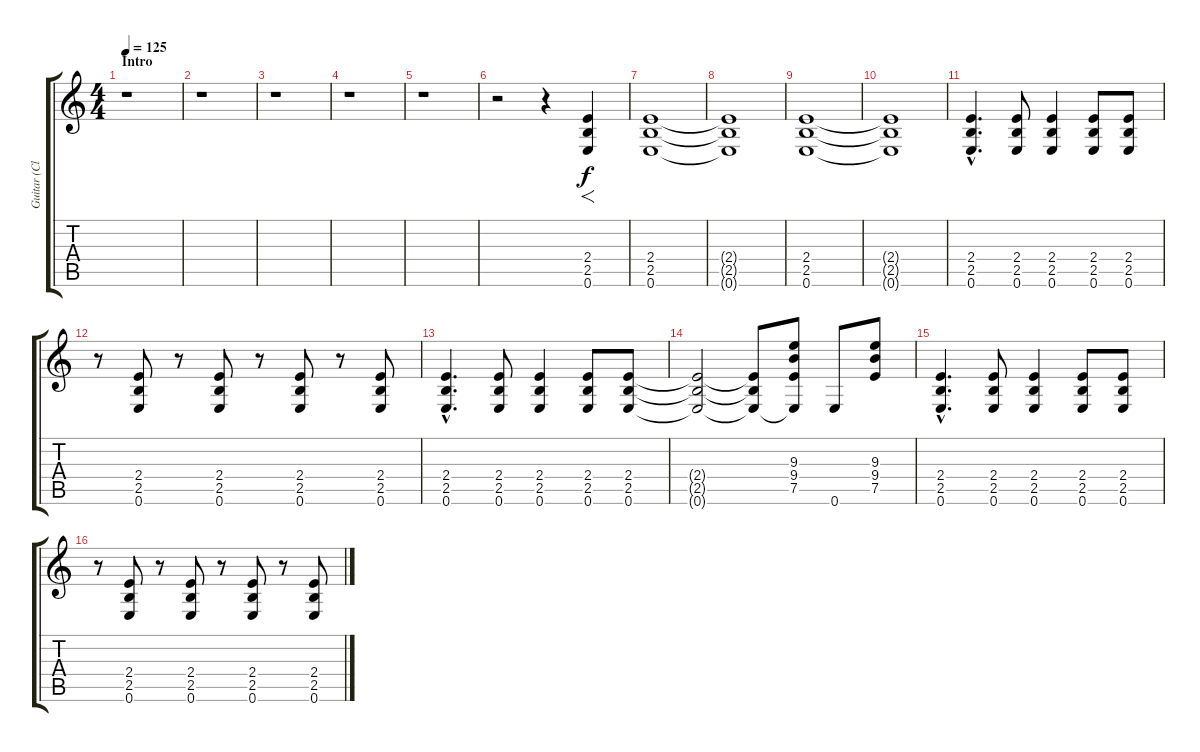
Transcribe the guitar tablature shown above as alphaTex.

\track ("Guitar (Clean + Distortion)" "Guitar (Cl") {instrument distortionguitar}
\staff {score tabs}
\tuning (E4 B3 G3 D3 A2 E2) {hide}
\ts (4 4)
\section ("" "Intro")
\tempo 125
\clef g2
\ks c
r.1{dy f instrument distortionguitar} |
r.1 |
r.1 |
r.1 |
r.1 |
r.2 r.4 (2.4 2.5 0.6).4{f volume 14 instrument electricguitarclean} |
(2.4 2.5 0.6).1 |
(2.4{t} 2.5{t} 0.6{t}).1 |
(2.4 2.5 0.6).1 |
(2.4{t} 2.5{t} 0.6{t}).1 |
(2.4{hac} 2.5{hac} 0.6{hac}).4{d volume 11 instrument distortionguitar} (2.4 2.5 0.6).8 (2.4 2.5 0.6).4 (2.4 2.5 0.6).8 (2.4 2.5 0.6).8 |
r.8 (2.4 2.5 0.6).8 r.8 (2.4 2.5 0.6).8 r.8 (2.4 2.5 0.6).8 r.8 (2.4 2.5 0.6).8 |
(2.4{hac} 2.5{hac} 0.6{hac}).4{d} (2.4 2.5 0.6).8 (2.4 2.5 0.6).4 (2.4 2.5 0.6).8 (2.4 2.5 0.6).8 |
(2.4{t} 2.5{t} 0.6{t}).2 (2.4{t} 2.5{t} 0.6{t}).8 (9.3 9.4 7.5 0.6{t}).8 0.6.8 (9.3 9.4 7.5).8 |
(2.4{hac} 2.5{hac} 0.6{hac}).4{d instrument distortionguitar} (2.4 2.5 0.6).8 (2.4 2.5 0.6).4 (2.4 2.5 0.6).8 (2.4 2.5 0.6).8 |
r.8 (2.4 2.5 0.6).8 r.8 (2.4 2.5 0.6).8 r.8 (2.4 2.5 0.6).8 r.8 (2.4 2.5 0.6).8
